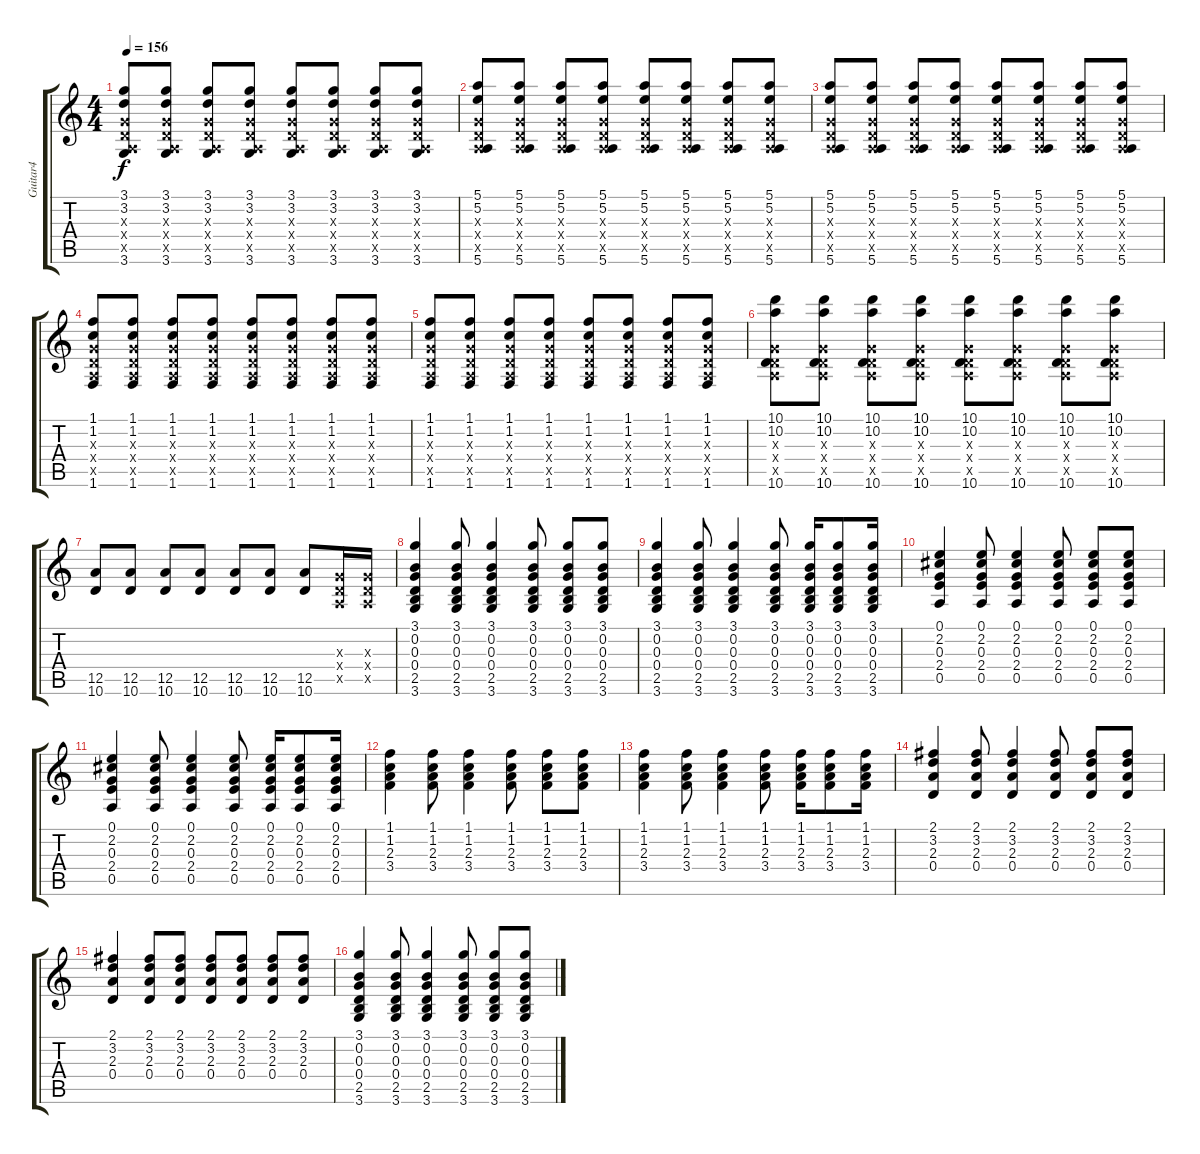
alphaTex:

\track ("Guitar4" "Guitar4") {instrument acousticguitarsteel}
\staff {score tabs}
\tuning (E4 B3 G3 D3 A2 E2) {hide}
\ts (4 4)
\tempo 156
\clef g2
\ks c
(3.1 3.2 0.3{x} 0.4{x} 0.5{x} 3.6).8{dy f} (3.1 3.2 0.3{x} 0.4{x} 0.5{x} 3.6).8 (3.1 3.2 0.3{x} 0.4{x} 0.5{x} 3.6).8 (3.1 3.2 0.3{x} 0.4{x} 0.5{x} 3.6).8 (3.1 3.2 0.3{x} 0.4{x} 0.5{x} 3.6).8 (3.1 3.2 0.3{x} 0.4{x} 0.5{x} 3.6).8 (3.1 3.2 0.3{x} 0.4{x} 0.5{x} 3.6).8 (3.1 3.2 0.3{x} 0.4{x} 0.5{x} 3.6).8 |
(5.1 5.2 0.3{x} 0.4{x} 0.5{x} 5.6).8 (5.1 5.2 0.3{x} 0.4{x} 0.5{x} 5.6).8 (5.1 5.2 0.3{x} 0.4{x} 0.5{x} 5.6).8 (5.1 5.2 0.3{x} 0.4{x} 0.5{x} 5.6).8 (5.1 5.2 0.3{x} 0.4{x} 0.5{x} 5.6).8 (5.1 5.2 0.3{x} 0.4{x} 0.5{x} 5.6).8 (5.1 5.2 0.3{x} 0.4{x} 0.5{x} 5.6).8 (5.1 5.2 0.3{x} 0.4{x} 0.5{x} 5.6).8 |
(5.1 5.2 0.3{x} 0.4{x} 0.5{x} 5.6).8 (5.1 5.2 0.3{x} 0.4{x} 0.5{x} 5.6).8 (5.1 5.2 0.3{x} 0.4{x} 0.5{x} 5.6).8 (5.1 5.2 0.3{x} 0.4{x} 0.5{x} 5.6).8 (5.1 5.2 0.3{x} 0.4{x} 0.5{x} 5.6).8 (5.1 5.2 0.3{x} 0.4{x} 0.5{x} 5.6).8 (5.1 5.2 0.3{x} 0.4{x} 0.5{x} 5.6).8 (5.1 5.2 0.3{x} 0.4{x} 0.5{x} 5.6).8 |
(1.1 1.2 0.3{x} 0.4{x} 0.5{x} 1.6).8 (1.1 1.2 0.3{x} 0.4{x} 0.5{x} 1.6).8 (1.1 1.2 0.3{x} 0.4{x} 0.5{x} 1.6).8 (1.1 1.2 0.3{x} 0.4{x} 0.5{x} 1.6).8 (1.1 1.2 0.3{x} 0.4{x} 0.5{x} 1.6).8 (1.1 1.2 0.3{x} 0.4{x} 0.5{x} 1.6).8 (1.1 1.2 0.3{x} 0.4{x} 0.5{x} 1.6).8 (1.1 1.2 0.3{x} 0.4{x} 0.5{x} 1.6).8 |
(1.1 1.2 0.3{x} 0.4{x} 0.5{x} 1.6).8 (1.1 1.2 0.3{x} 0.4{x} 0.5{x} 1.6).8 (1.1 1.2 0.3{x} 0.4{x} 0.5{x} 1.6).8 (1.1 1.2 0.3{x} 0.4{x} 0.5{x} 1.6).8 (1.1 1.2 0.3{x} 0.4{x} 0.5{x} 1.6).8 (1.1 1.2 0.3{x} 0.4{x} 0.5{x} 1.6).8 (1.1 1.2 0.3{x} 0.4{x} 0.5{x} 1.6).8 (1.1 1.2 0.3{x} 0.4{x} 0.5{x} 1.6).8 |
(10.1 10.2 0.3{x} 0.4{x} 0.5{x} 10.6).8 (10.1 10.2 0.3{x} 0.4{x} 0.5{x} 10.6).8 (10.1 10.2 0.3{x} 0.4{x} 0.5{x} 10.6).8 (10.1 10.2 0.3{x} 0.4{x} 0.5{x} 10.6).8 (10.1 10.2 0.3{x} 0.4{x} 0.5{x} 10.6).8 (10.1 10.2 0.3{x} 0.4{x} 0.5{x} 10.6).8 (10.1 10.2 0.3{x} 0.4{x} 0.5{x} 10.6).8 (10.1 10.2 0.3{x} 0.4{x} 0.5{x} 10.6).8 |
(12.5 10.6).8 (12.5 10.6).8 (12.5 10.6).8 (12.5 10.6).8 (12.5 10.6).8 (12.5 10.6).8 (12.5 10.6).8 (0.3{x} 0.4{x} 0.5{x}).16 (0.3{x} 0.4{x} 0.5{x}).16 |
(3.1 0.2 0.3 0.4 2.5 3.6).4 (3.1 0.2 0.3 0.4 2.5 3.6).8 (3.1 0.2 0.3 0.4 2.5 3.6).4 (3.1 0.2 0.3 0.4 2.5 3.6).8 (3.1 0.2 0.3 0.4 2.5 3.6).8 (3.1 0.2 0.3 0.4 2.5 3.6).8 |
(3.1 0.2 0.3 0.4 2.5 3.6).4 (3.1 0.2 0.3 0.4 2.5 3.6).8 (3.1 0.2 0.3 0.4 2.5 3.6).4 (3.1 0.2 0.3 0.4 2.5 3.6).8 (3.1 0.2 0.3 0.4 2.5 3.6).16 (3.1 0.2 0.3 0.4 2.5 3.6).8 (3.1 0.2 0.3 0.4 2.5 3.6).16 |
(0.1 2.2 0.3 2.4 0.5).4 (0.1 2.2 0.3 2.4 0.5).8 (0.1 2.2 0.3 2.4 0.5).4 (0.1 2.2 0.3 2.4 0.5).8 (0.1 2.2 0.3 2.4 0.5).8 (0.1 2.2 0.3 2.4 0.5).8 |
(0.1 2.2 0.3 2.4 0.5).4 (0.1 2.2 0.3 2.4 0.5).8 (0.1 2.2 0.3 2.4 0.5).4 (0.1 2.2 0.3 2.4 0.5).8 (0.1 2.2 0.3 2.4 0.5).16 (0.1 2.2 0.3 2.4 0.5).8 (0.1 2.2 0.3 2.4 0.5).16 |
(1.1 1.2 2.3 3.4).4 (1.1 1.2 2.3 3.4).8 (1.1 1.2 2.3 3.4).4 (1.1 1.2 2.3 3.4).8 (1.1 1.2 2.3 3.4).8 (1.1 1.2 2.3 3.4).8 |
(1.1 1.2 2.3 3.4).4 (1.1 1.2 2.3 3.4).8 (1.1 1.2 2.3 3.4).4 (1.1 1.2 2.3 3.4).8 (1.1 1.2 2.3 3.4).16 (1.1 1.2 2.3 3.4).8 (1.1 1.2 2.3 3.4).16 |
(2.1 3.2 2.3 0.4).4 (2.1 3.2 2.3 0.4).8 (2.1 3.2 2.3 0.4).4 (2.1 3.2 2.3 0.4).8 (2.1 3.2 2.3 0.4).8 (2.1 3.2 2.3 0.4).8 |
(2.1 3.2 2.3 0.4).4 (2.1 3.2 2.3 0.4).8 (2.1 3.2 2.3 0.4).8 (2.1 3.2 2.3 0.4).8 (2.1 3.2 2.3 0.4).8 (2.1 3.2 2.3 0.4).8 (2.1 3.2 2.3 0.4).8 |
(3.1 0.2 0.3 0.4 2.5 3.6).4 (3.1 0.2 0.3 0.4 2.5 3.6).8 (3.1 0.2 0.3 0.4 2.5 3.6).4 (3.1 0.2 0.3 0.4 2.5 3.6).8 (3.1 0.2 0.3 0.4 2.5 3.6).8 (3.1 0.2 0.3 0.4 2.5 3.6).8
